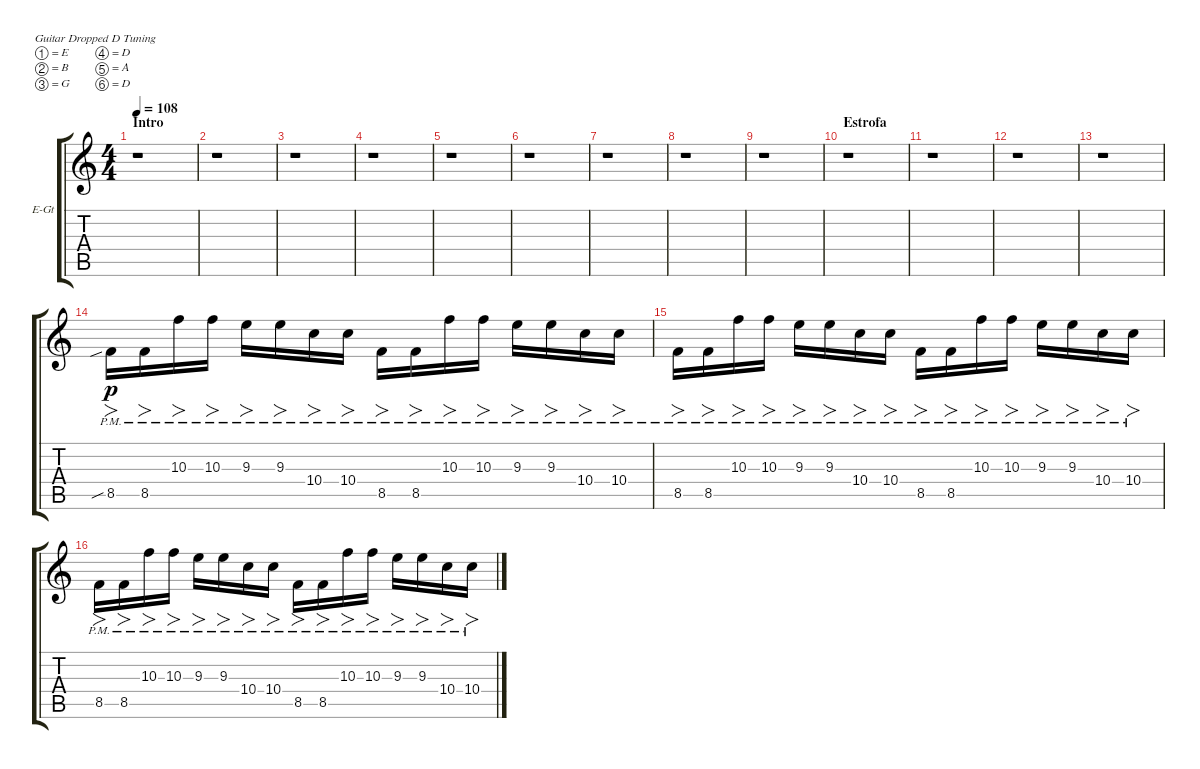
\defaultSystemsLayout 4
\bracketExtendMode groupsimilarinstruments
\firstSystemTrackNameOrientation horizontal
\otherSystemsTrackNameOrientation horizontal
\track ("E. Guitar 2 (P.M.)" "E-Gt") {instrument distortionguitar}
\staff {score tabs}
\tuning (E4 B3 G3 D3 A2 D2)
\ts (4 4)
\section ("" "Intro")
\tempo 108
\clef g2
\scale
0.485477
\ks c
r.1{dy p instrument distortionguitar} |
\scale
0.257261 r.1 |
\scale
0.257261 r.1 |
\scale
0.333333 r.1 |
\scale
0.333333 r.1 |
\scale
0.333333 r.1 |
\scale
0.333333 r.1 |
\scale
0.333333 r.1 |
\scale
0.333333 r.1 |
\section ("" "Estrofa")
\scale
0.333333 r.1 |
\scale
0.333333 r.1 |
\scale
0.333333 r.1 |
\scale
0.333333 r.1 |
\scale
0.333333 8.5{sib pm}.16{fo} 8.5{pm}.16{fo} 10.3{pm}.16{fo} 10.3{pm}.16{fo} 9.3{pm}.16{fo} 9.3{pm}.16{fo} 10.4{pm}.16{fo} 10.4{pm}.16{fo} 8.5{pm}.16{fo} 8.5{pm}.16{fo} 10.3{pm}.16{fo} 10.3{pm}.16{fo} 9.3{pm}.16{fo} 9.3{pm}.16{fo} 10.4{pm}.16{fo} 10.4{pm}.16{fo} |
\scale
0.333333 8.5{pm}.16{fo} 8.5{pm}.16{fo} 10.3{pm}.16{fo} 10.3{pm}.16{fo} 9.3{pm}.16{fo} 9.3{pm}.16{fo} 10.4{pm}.16{fo} 10.4{pm}.16{fo} 8.5{pm}.16{fo} 8.5{pm}.16{fo} 10.3{pm}.16{fo} 10.3{pm}.16{fo} 9.3{pm}.16{fo} 9.3{pm}.16{fo} 10.4{pm}.16{fo} 10.4{pm}.16{fo} |
\scale
0.333333 8.5{pm}.16{fo} 8.5{pm}.16{fo} 10.3{pm}.16{fo} 10.3{pm}.16{fo} 9.3{pm}.16{fo} 9.3{pm}.16{fo} 10.4{pm}.16{fo} 10.4{pm}.16{fo} 8.5{pm}.16{fo} 8.5{pm}.16{fo} 10.3{pm}.16{fo} 10.3{pm}.16{fo} 9.3{pm}.16{fo} 9.3{pm}.16{fo} 10.4{pm}.16{fo} 10.4{pm}.16{fo}
